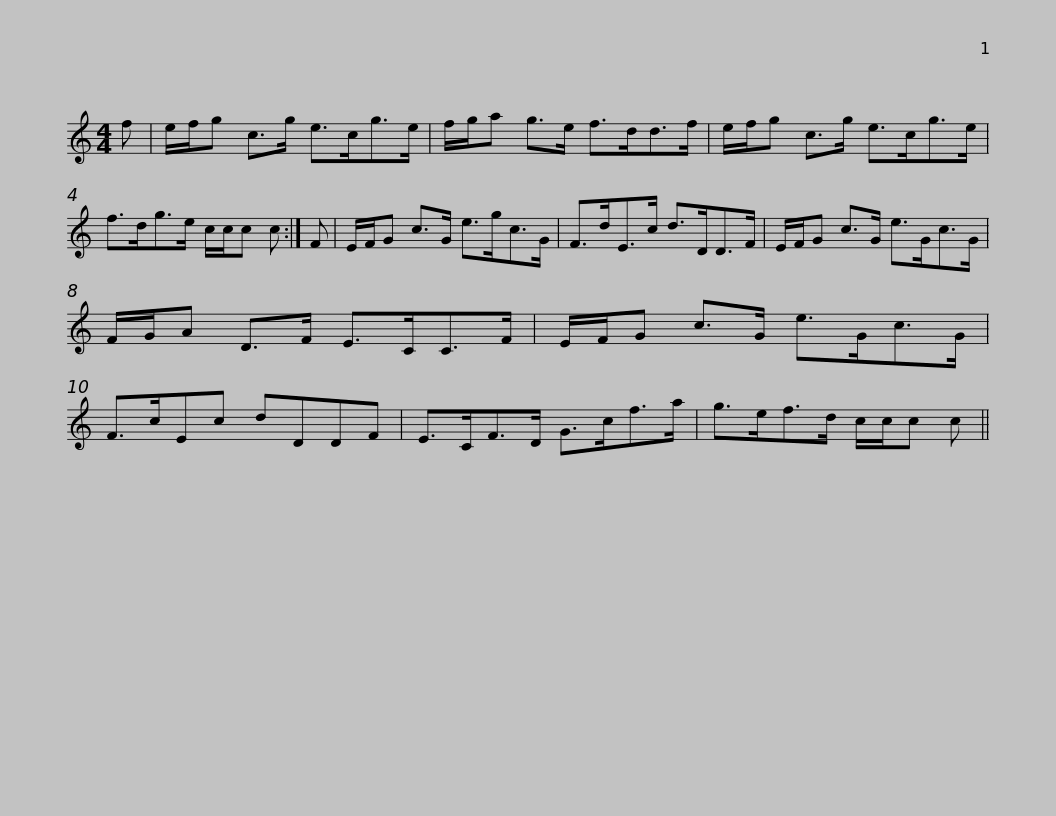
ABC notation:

X:1
L:1/8
M:4/4
I:linebreak $
K:C
V:1 treble
V:1
 f | e/f/g c>g e>cg>e | f/g/a g>e f>dd>f | e/f/g c>g e>cg>e | f>dg>e c/c/c c :| %5
 F |$ E/F/G c>G e>gc>G | F>dE>c d>DD>F | E/F/G c>G e>Gc>G | F/G/A D>F E>CC>F |$ %10
 E/F/G c>G e>Gc>G | F>cEc dDDF | E>CF>D G>cf>a | g>ef>d c/c/c c || %14
